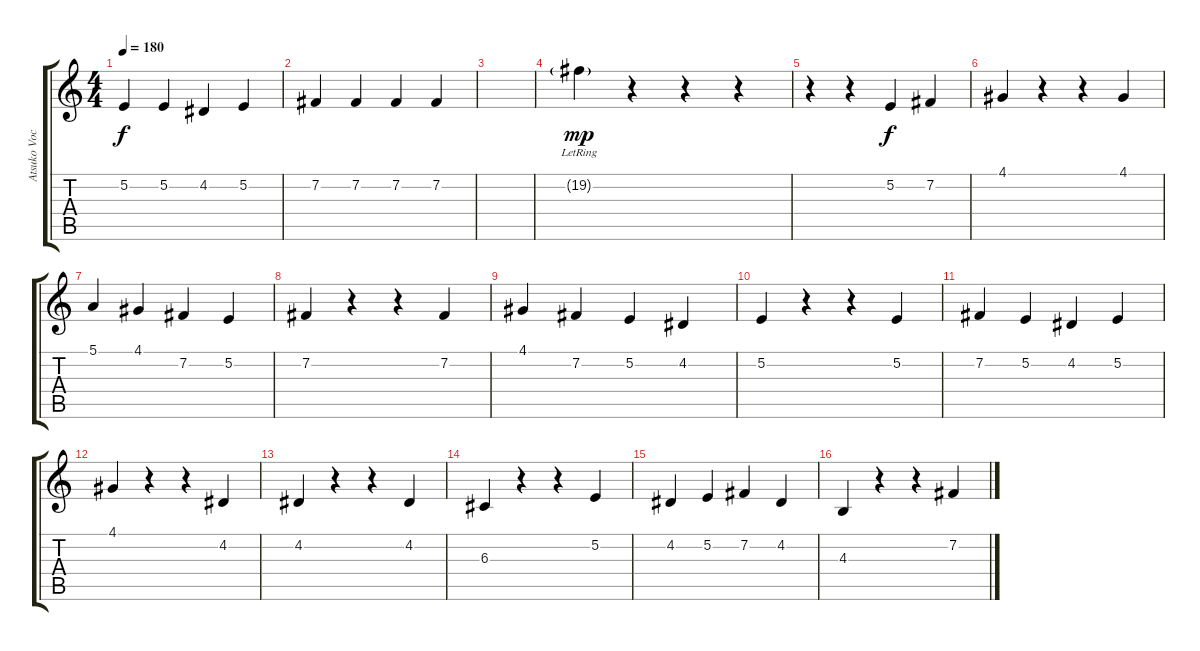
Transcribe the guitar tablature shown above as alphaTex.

\track ("Atsuko Vocal" "Atsuko Voc") {instrument musicbox}
\staff {score tabs}
\tuning (E4 B3 G3 D3 A2 E2) {hide}
\ts (4 4)
\tempo 180
\clef g2
\ks c
5.2.4{dy f} 5.2.4 4.2.4 5.2.4 |
7.2.4 7.2.4 7.2.4 7.2.4 |
|
19.2{g lr}.4{dy mp} r.4 r.4 r.4 |
r.4 r.4 5.2.4{dy f} 7.2.4 |
4.1.4 r.4 r.4 4.1.4 |
5.1.4 4.1.4 7.2.4 5.2.4 |
7.2.4 r.4 r.4 7.2.4 |
4.1.4 7.2.4 5.2.4 4.2.4 |
5.2.4 r.4 r.4 5.2.4 |
7.2.4 5.2.4 4.2.4 5.2.4 |
4.1.4 r.4 r.4 4.2.4 |
4.2.4 r.4 r.4 4.2.4 |
6.3.4 r.4 r.4 5.2.4 |
4.2.4 5.2.4 7.2.4 4.2.4 |
4.3.4 r.4 r.4 7.2.4
